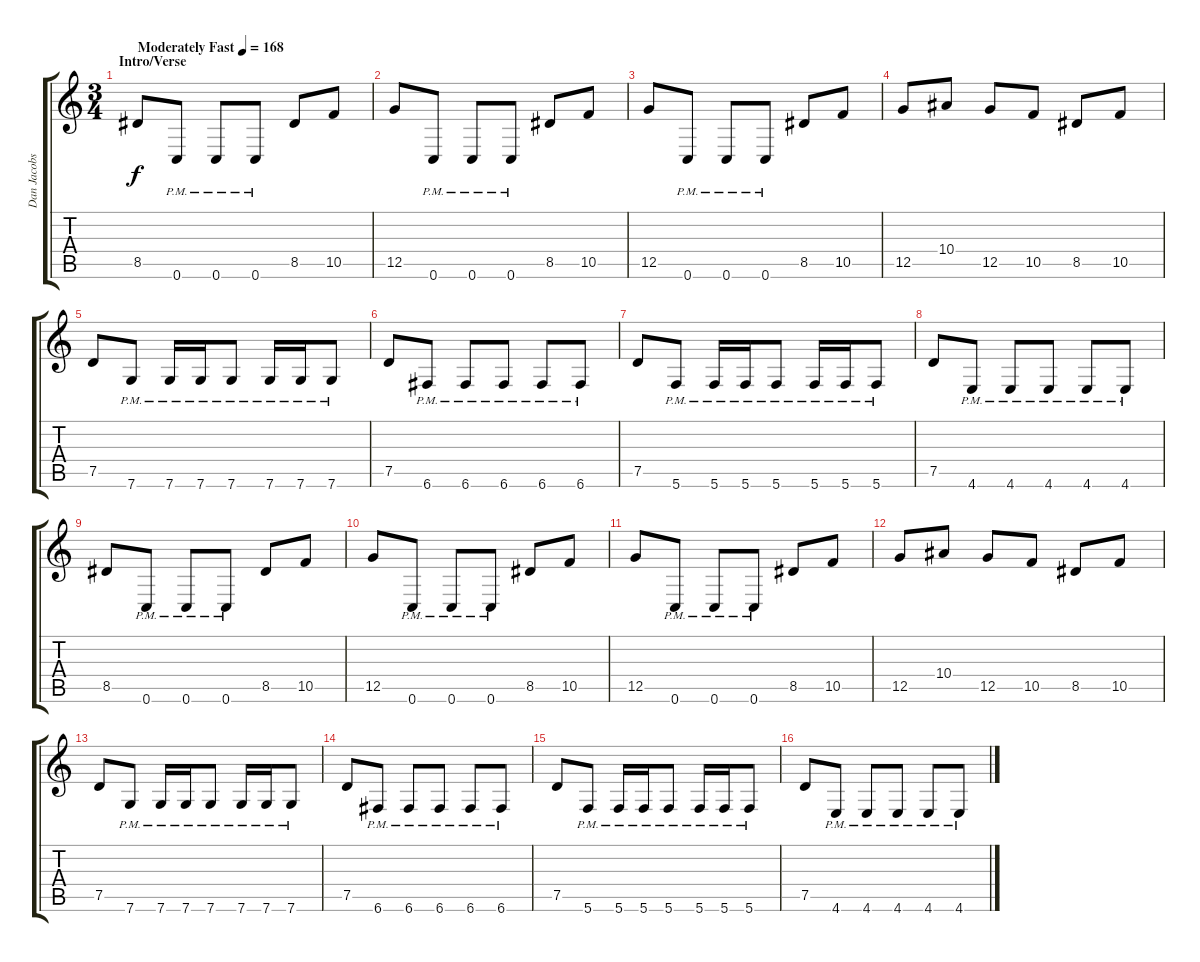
\track ("Dan Jacobs" "Dan Jacobs") {instrument distortionguitar}
\staff {score tabs}
\tuning (D4 A3 F3 C3 G2 C2) {hide}
\ts (3 4)
\section ("" "Intro/Verse")
\tempo (168 "Moderately Fast")
\clef g2
\ks c
8.5.8{dy f instrument distortionguitar} 0.6{pm}.8 0.6{pm}.8 0.6{pm}.8 8.5.8 10.5.8 |
12.5.8 0.6{pm}.8 0.6{pm}.8 0.6{pm}.8 8.5.8 10.5.8 |
12.5.8 0.6{pm}.8 0.6{pm}.8 0.6{pm}.8 8.5.8 10.5.8 |
12.5.8 10.4.8 12.5.8 10.5.8 8.5.8 10.5.8 |
7.5.8 7.6{pm}.8 7.6{pm}.16 7.6{pm}.16 7.6{pm}.8 7.6{pm}.16 7.6{pm}.16 7.6{pm}.8 |
7.5.8 6.6{pm}.8 6.6{pm}.8 6.6{pm}.8 6.6{pm}.8 6.6{pm}.8 |
7.5.8 5.6{pm}.8 5.6{pm}.16 5.6{pm}.16 5.6{pm}.8 5.6{pm}.16 5.6{pm}.16 5.6{pm}.8 |
7.5.8 4.6{pm}.8 4.6{pm}.8 4.6{pm}.8 4.6{pm}.8 4.6{pm}.8 |
8.5.8 0.6{pm}.8 0.6{pm}.8 0.6{pm}.8 8.5.8 10.5.8 |
12.5.8 0.6{pm}.8 0.6{pm}.8 0.6{pm}.8 8.5.8 10.5.8 |
12.5.8 0.6{pm}.8 0.6{pm}.8 0.6{pm}.8 8.5.8 10.5.8 |
12.5.8 10.4.8 12.5.8 10.5.8 8.5.8 10.5.8 |
7.5.8 7.6{pm}.8 7.6{pm}.16 7.6{pm}.16 7.6{pm}.8 7.6{pm}.16 7.6{pm}.16 7.6{pm}.8 |
7.5.8 6.6{pm}.8 6.6{pm}.8 6.6{pm}.8 6.6{pm}.8 6.6{pm}.8 |
7.5.8 5.6{pm}.8 5.6{pm}.16 5.6{pm}.16 5.6{pm}.8 5.6{pm}.16 5.6{pm}.16 5.6{pm}.8 |
7.5.8 4.6{pm}.8 4.6{pm}.8 4.6{pm}.8 4.6{pm}.8 4.6{pm}.8
